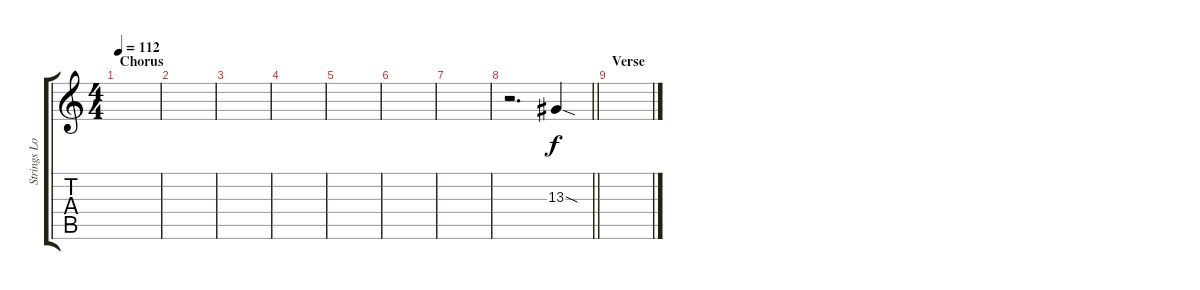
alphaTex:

\track ("Strings Low" "Strings Lo") {instrument stringensemble1}
\staff {score tabs}
\tuning (E4 B3 G3 D3 A2 E2) {hide}
\ts (4 4)
\section ("" "Chorus")
\tempo 112
\clef g2
\ks c
|
|
|
|
|
|
|
\barLineRight lightlight
r.2{d} 13.3{sod}.4 |
\section ("" "Verse")
